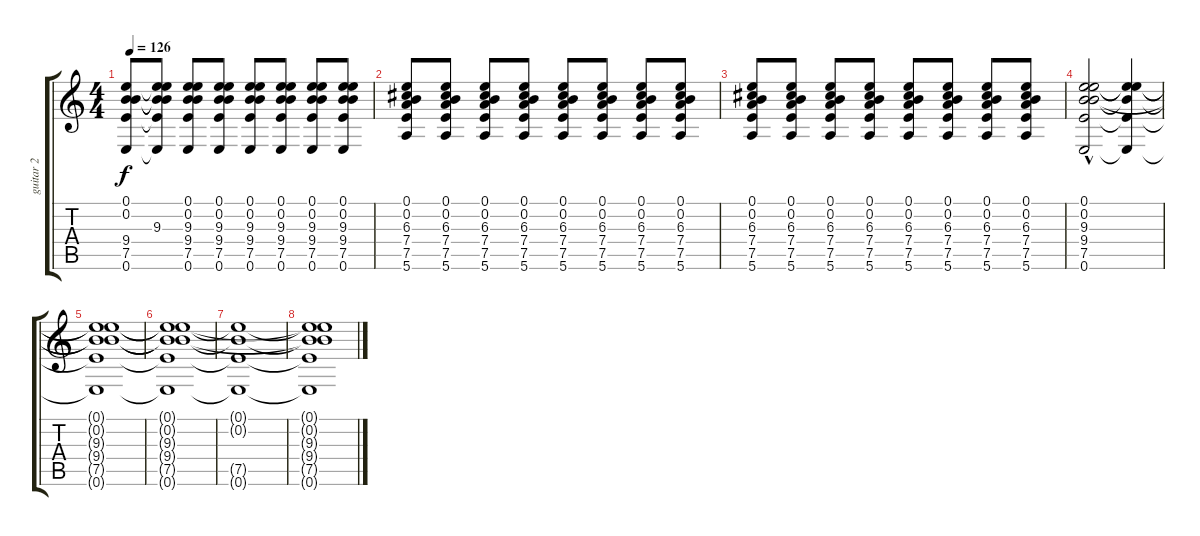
\track ("guitar 2" "guitar 2") {instrument overdrivenguitar}
\staff {score tabs}
\tuning (E4 B3 G3 D3 A2 E2) {hide}
\ts (4 4)
\tempo 126
\clef g2
\ks c
(0.1{t} 0.2{t} 9.4{t} 7.5{t} 0.6{t}).8{dy f} (0.1{t} 0.2{t} 9.3{t} 9.4{t} 7.5{t} 0.6{t}).8 (0.1 0.2 9.3 9.4 7.5 0.6).8 (0.1 0.2 9.3 9.4 7.5 0.6).8 (0.1 0.2 9.3 9.4 7.5 0.6).8 (0.1 0.2 9.3 9.4 7.5 0.6).8 (0.1 0.2 9.3 9.4 7.5 0.6).8 (0.1 0.2 9.3 9.4 7.5 0.6).8 |
(0.1 0.2 6.3 7.4 7.5 5.6).8 (0.1 0.2 6.3 7.4 7.5 5.6).8 (0.1 0.2 6.3 7.4 7.5 5.6).8 (0.1 0.2 6.3 7.4 7.5 5.6).8 (0.1 0.2 6.3 7.4 7.5 5.6).8 (0.1 0.2 6.3 7.4 7.5 5.6).8 (0.1 0.2 6.3 7.4 7.5 5.6).8 (0.1 0.2 6.3 7.4 7.5 5.6).8 |
(0.1 0.2 6.3 7.4 7.5 5.6).8 (0.1 0.2 6.3 7.4 7.5 5.6).8 (0.1 0.2 6.3 7.4 7.5 5.6).8 (0.1 0.2 6.3 7.4 7.5 5.6).8 (0.1 0.2 6.3 7.4 7.5 5.6).8 (0.1 0.2 6.3 7.4 7.5 5.6).8 (0.1 0.2 6.3 7.4 7.5 5.6).8 (0.1 0.2 6.3 7.4 7.5 5.6).8 |
(0.1{hac} 0.2{hac} 9.3{hac} 9.4{hac} 7.5{hac} 0.6{hac}).2 (0.1{t} 9.3{t} 9.4{t} 7.5{t} 0.6{t}).4 |
(0.1{t} 0.2{t} 9.3{t} 9.4{t} 7.5{t} 0.6{t}).1 |
(0.1{t} 0.2{t} 9.3{t} 9.4{t} 7.5{t} 0.6{t}).1 |
(0.1{t} 0.2{t} 7.5{t} 0.6{t}).1 |
(0.1{t} 0.2{t} 9.3{t} 9.4{t} 7.5{t} 0.6{t}).1
